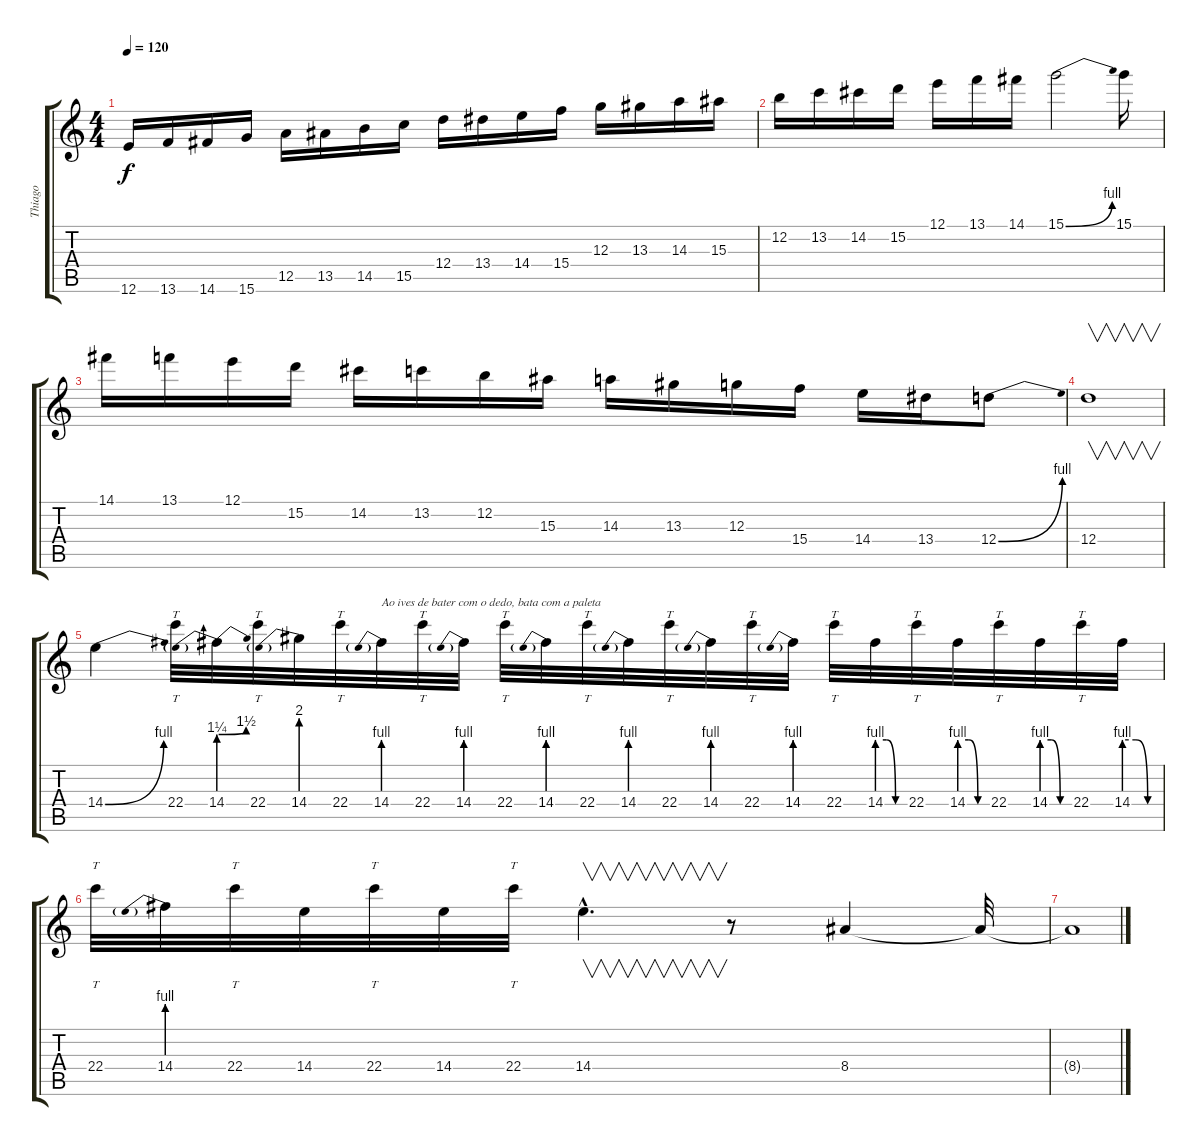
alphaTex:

\track ("Thiago" "Thiago") {instrument overdrivenguitar}
\staff {score tabs}
\tuning (E4 B3 G3 D3 A2 E2) {hide}
\ts (4 4)
\tempo 120
\clef g2
\ks c
12.6.16{dy f} 13.6.16 14.6.16 15.6.16 12.5.16 13.5.16 14.5.16 15.5.16 12.4.16 13.4.16 14.4.16 15.4.16 12.3.16 13.3.16 14.3.16 15.3.16 |
12.2.16 13.2.16 14.2.16 15.2.16 12.1.16 13.1.16 14.1.16 15.1{be (bend 0 0 60 4)}.2 15.1.16 |
14.1.16 13.1.16 12.1.16 15.2.16 14.2.16 13.2.16 12.2.16 15.3.16 14.3.16 13.3.16 12.3.16 15.4.16 14.4.16 13.4.16 12.4{be (bend 0 0 60 4)}.8 |
12.4.1{v} |
14.4{be (bend 0 0 60 4)}.4 22.4.32{tt} 14.4{be (prebendbend 0 5 60 6)}.32 22.4.32{tt} 14.4{be (prebend 0 8 60 8)}.32 22.4.32{tt} 14.4{be (prebend 0 4 60 4)}.32{txt "Ao ives de bater com o dedo, bata com a paleta"} 22.4.32{tt} 14.4{be (prebend 0 4 60 4)}.32 22.4.32{tt} 14.4{be (prebend 0 4 60 4)}.32 22.4.32{tt} 14.4{be (prebend 0 4 60 4)}.32 22.4.32{tt} 14.4{be (prebend 0 4 60 4)}.32 22.4.32{tt} 14.4{be (prebend 0 4 60 4)}.32 22.4.32{tt} 14.4{be (custom 0 4 20 4 40 0 60 0)}.32 22.4.32{tt} 14.4{be (custom 0 4 20 4 40 0 60 0)}.32 22.4.32{tt} 14.4{be (custom 0 4 20 4 40 0 60 0)}.32 22.4.32{tt} 14.4{be (custom 0 4 20 4 40 0 60 0)}.32 |
22.4.32{tt} 14.4{be (prebend 0 4 60 4)}.32 22.4.32{tt} 14.4.32 22.4.32{tt} 14.4.32 22.4.32{tt} 14.4{hac}.4{v d} r.8 8.4.4 8.4{t}.32 |
8.4{t}.1
